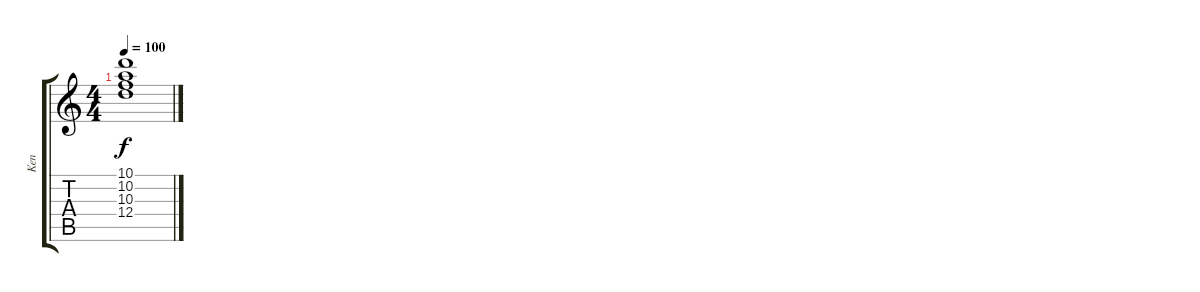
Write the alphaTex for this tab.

\track ("Ken" "Ken") {instrument distortionguitar}
\staff {score tabs}
\tuning (E4 B3 G3 D3 A2 E2) {hide}
\ts (4 4)
\tempo 100
\clef g2
\ks c
(10.1{t} 10.2{t} 10.3{t} 12.4{t}).1{dy f}
